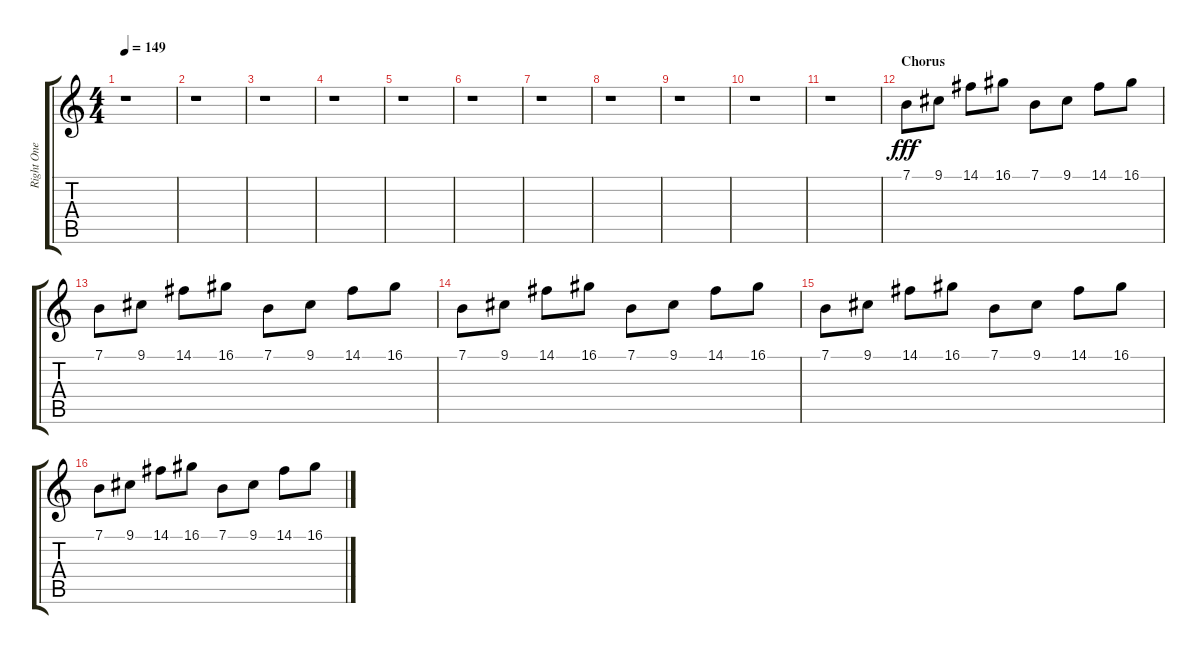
\track ("Right One" "Right One") {instrument sitar}
\staff {score tabs}
\tuning (E4 B3 G3 D3 A2 E2) {hide}
\ts (4 4)
\tempo 149
\clef g2
\ks c
r.1{dy fff} |
r.1 |
r.1 |
r.1 |
r.1 |
r.1 |
r.1 |
r.1 |
r.1 |
r.1 |
r.1 |
\section ("" "Chorus")
7.1.8 9.1.8 14.1.8 16.1.8 7.1.8 9.1.8 14.1.8 16.1.8 |
7.1.8 9.1.8 14.1.8 16.1.8 7.1.8 9.1.8 14.1.8 16.1.8 |
7.1.8 9.1.8 14.1.8 16.1.8 7.1.8 9.1.8 14.1.8 16.1.8 |
7.1.8 9.1.8 14.1.8 16.1.8 7.1.8 9.1.8 14.1.8 16.1.8 |
7.1.8 9.1.8 14.1.8 16.1.8 7.1.8 9.1.8 14.1.8 16.1.8
